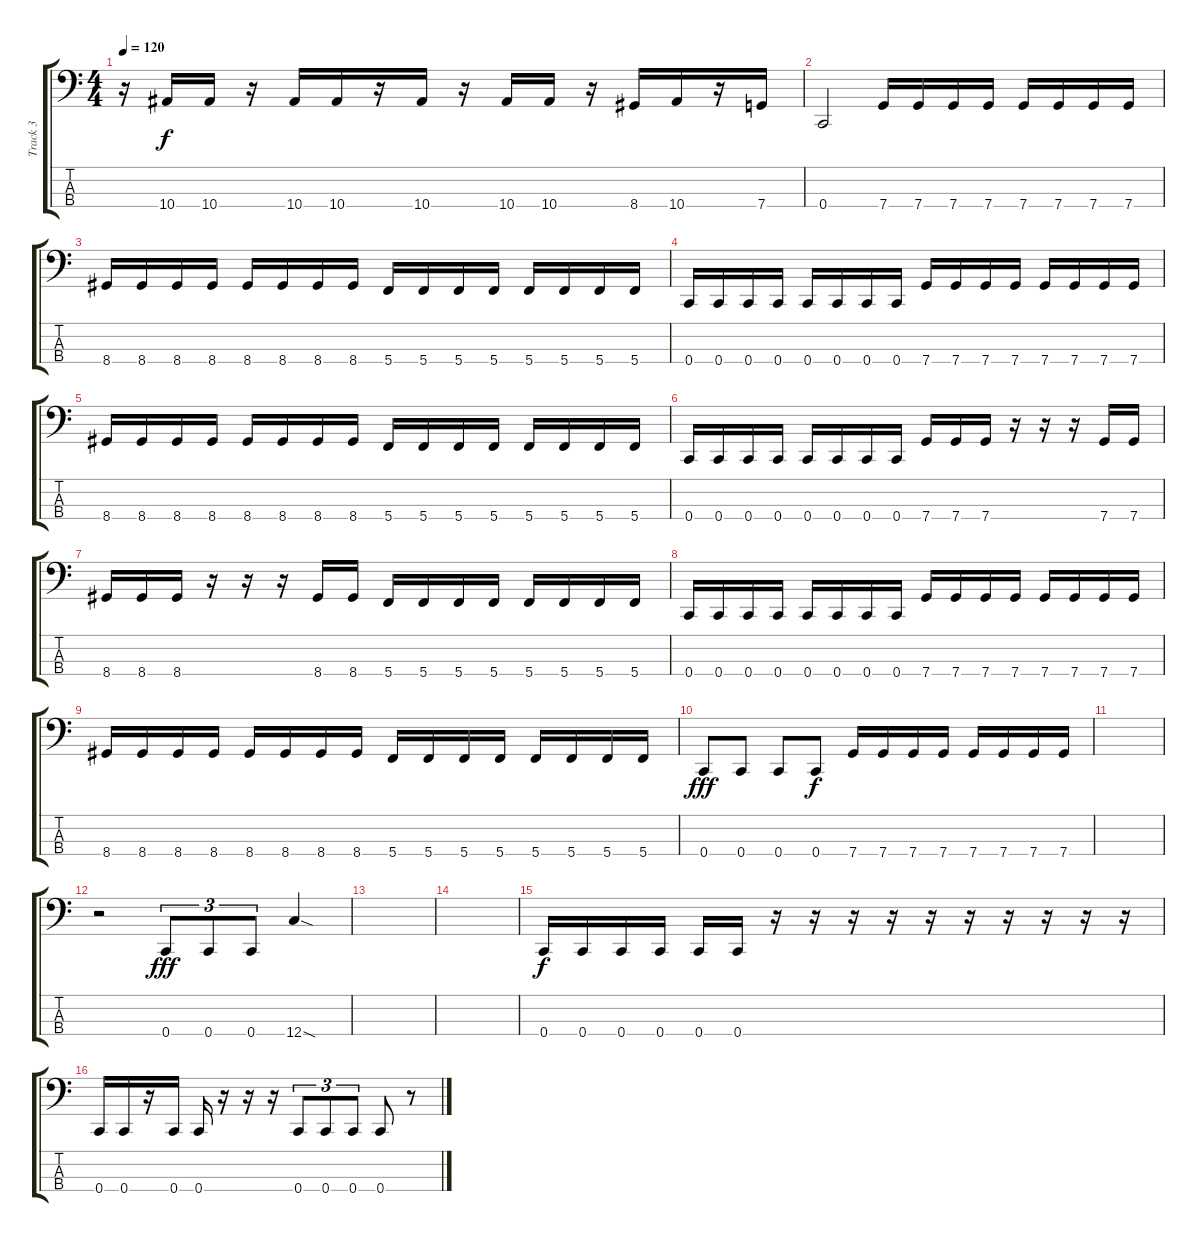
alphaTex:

\track ("Track 3" "Track 3") {instrument electricbasspick}
\staff {score tabs}
\tuning (F2 C2 G1 C1) {hide}
\ts (4 4)
\tempo 120
\clef f4
\ks c
r.16{dy f} 10.4.16 10.4.16 r.16 10.4.16 10.4.16 r.16 10.4.16 r.16 10.4.16 10.4.16 r.16 8.4.16 10.4.16 r.16 7.4.16 |
0.4.2 7.4.16 7.4.16 7.4.16 7.4.16 7.4.16 7.4.16 7.4.16 7.4.16 |
8.4.16 8.4.16 8.4.16 8.4.16 8.4.16 8.4.16 8.4.16 8.4.16 5.4.16 5.4.16 5.4.16 5.4.16 5.4.16 5.4.16 5.4.16 5.4.16 |
0.4.16 0.4.16 0.4.16 0.4.16 0.4.16 0.4.16 0.4.16 0.4.16 7.4.16 7.4.16 7.4.16 7.4.16 7.4.16 7.4.16 7.4.16 7.4.16 |
8.4.16 8.4.16 8.4.16 8.4.16 8.4.16 8.4.16 8.4.16 8.4.16 5.4.16 5.4.16 5.4.16 5.4.16 5.4.16 5.4.16 5.4.16 5.4.16 |
0.4.16 0.4.16 0.4.16 0.4.16 0.4.16 0.4.16 0.4.16 0.4.16 7.4.16 7.4.16 7.4.16 r.16 r.16 r.16 7.4.16 7.4.16 |
8.4.16 8.4.16 8.4.16 r.16 r.16 r.16 8.4.16 8.4.16 5.4.16 5.4.16 5.4.16 5.4.16 5.4.16 5.4.16 5.4.16 5.4.16 |
0.4.16 0.4.16 0.4.16 0.4.16 0.4.16 0.4.16 0.4.16 0.4.16 7.4.16 7.4.16 7.4.16 7.4.16 7.4.16 7.4.16 7.4.16 7.4.16 |
8.4.16 8.4.16 8.4.16 8.4.16 8.4.16 8.4.16 8.4.16 8.4.16 5.4.16 5.4.16 5.4.16 5.4.16 5.4.16 5.4.16 5.4.16 5.4.16 |
0.4.8{dy fff} 0.4.8 0.4.8 0.4.8{dy f} 7.4.16 7.4.16 7.4.16 7.4.16 7.4.16 7.4.16 7.4.16 7.4.16 |
|
r.2 0.4.8{tu (3 2) dy fff} 0.4.8{tu (3 2)} 0.4.8{tu (3 2)} 12.4{sod}.4 |
|
|
0.4.16{dy f} 0.4.16 0.4.16 0.4.16 0.4.16 0.4.16 r.16 r.16 r.16 r.16 r.16 r.16 r.16 r.16 r.16 r.16 |
0.4.16 0.4.16 r.16 0.4.16 0.4.16 r.16 r.16 r.16 0.4.8{tu (3 2)} 0.4.8{tu (3 2)} 0.4.8{tu (3 2)} 0.4.8 r.8
